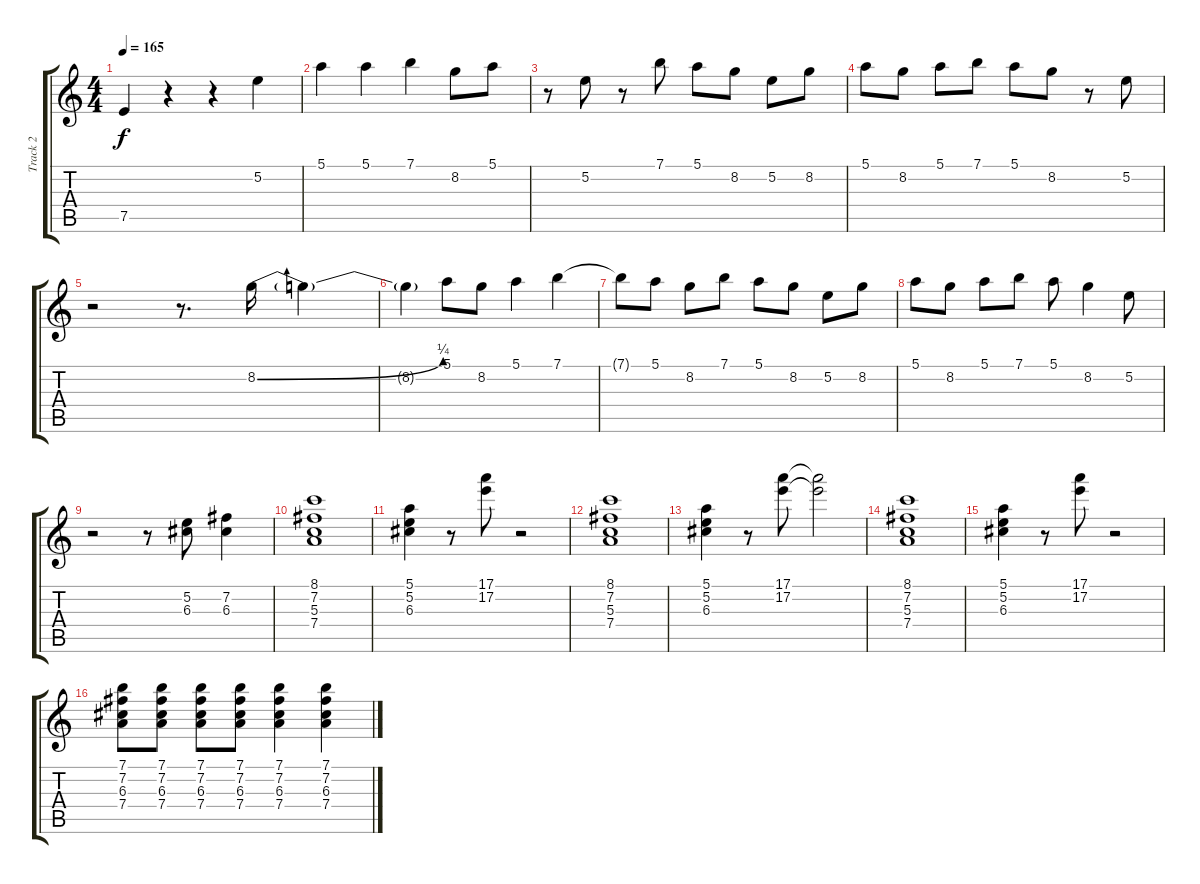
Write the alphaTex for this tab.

\track ("Track 2" "Track 2") {instrument distortionguitar}
\staff {score tabs}
\tuning (E4 B3 G3 D3 A2 E2) {hide}
\ts (4 4)
\tempo 165
\clef g2
\ks c
7.5.4{dy f} r.4 r.4 5.2.4 |
5.1.4 5.1.4 7.1.4 8.2.8 5.1.8 |
r.8 5.2.8 r.8 7.1.8 5.1.8 8.2.8 5.2.8 8.2.8 |
5.1.8 8.2.8 5.1.8 7.1.8 5.1.8 8.2.8 r.8 5.2.8 |
r.2 r.8{d} 8.2{be (bend 0 0 60 1)}.16 8.2{t}.4 |
8.2{t}.4 5.1.8 8.2.8 5.1.4 7.1.4 |
7.1{t}.8 5.1.8 8.2.8 7.1.8 5.1.8 8.2.8 5.2.8 8.2.8 |
5.1.8 8.2.8 5.1.8 7.1.8 5.1.8 8.2.4 5.2.8 |
r.2 r.8 (5.2 6.3).8 (7.2 6.3).4 |
(8.1 7.2 5.3 7.4).1 |
(5.1 5.2 6.3).4 r.8 (17.1 17.2).8 r.2 |
(8.1 7.2 5.3 7.4).1 |
(5.1 5.2 6.3).4 r.8 (17.1 17.2).8 (17.1{t} 17.2{t}).2 |
(8.1 7.2 5.3 7.4).1 |
(5.1 5.2 6.3).4 r.8 (17.1 17.2).8 r.2 |
(7.1 7.2 6.3 7.4).8 (7.1 7.2 6.3 7.4).8 (7.1 7.2 6.3 7.4).8 (7.1 7.2 6.3 7.4).8 (7.1 7.2 6.3 7.4).4 (7.1 7.2 6.3 7.4).4
